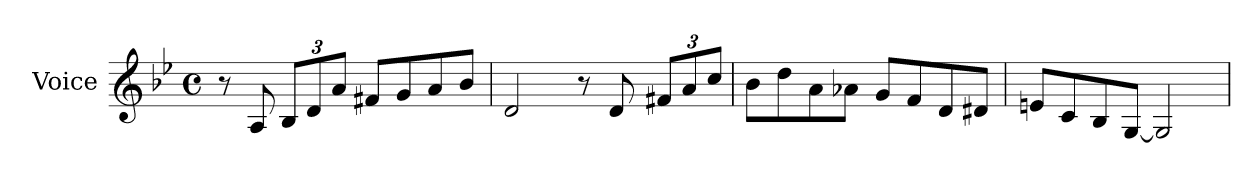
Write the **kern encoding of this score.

**kern
*part1
*staff1
*I"Voice
*I'Voice
*clefG2
*k[b-e-]
*M4/4
*met(c)
=1
8r
8A/
12B-/L
12d/
12a/J
8f#X/L
8g/
8a/
8b-/J
=2
2d/
8r
8d/
12f#X/L
12a/
12cc/J
=3
8b-\L
8dd\
8a\
8a-X\J
8g/L
8f/
8d/
8d#X/J
=4
8en/L
8c/
8B-/
[<8G/J
2G/]
=
*-
